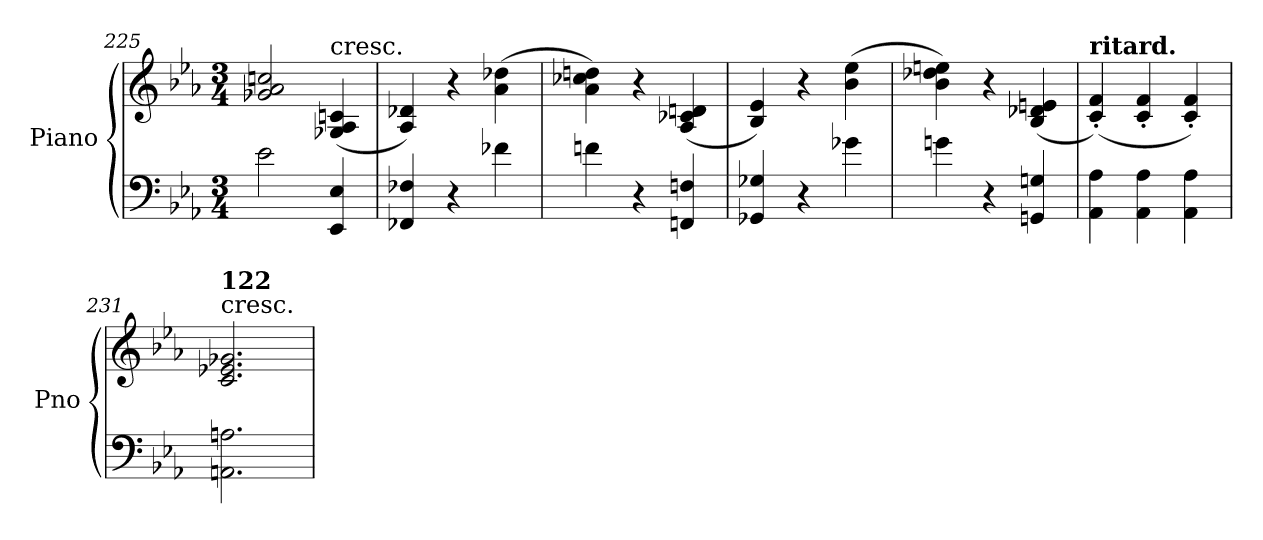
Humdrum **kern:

**kern	**kern
*part1	*part1
*staff2	*staff1
*I"Piano	*
*I'Pno	*
*clefF4	*clefG2
*k[b-e-a-]	*k[b-e-a-]
*E-:	*E-:
*M3/4	*M3/4
=225	=225
2e-\	2g-X/ 2a-/ 2ccn/
!	!LO:TX:a:t=cresc.
4EE-/ 4E-/	(<4G-X/ 4A-/ 4cn/
=226	=226
4FF-X/ 4F-X/	4A-/ 4d-X/)
4r	4r
4f-X\	(>4a-\ 4dd-X\
=227	=227
4fn\	4a-\ 4cc-X\ 4ddn\)
4r	4r
4FFn/ 4Fn/	(<4A-/ 4c-X/ 4dn/
=228	=228
4GG-X/ 4G-X/	4B-/ 4e-/)
4r	4r
4g-X\	(>4b-\ 4ee-\
!!LO:LB:g=z
=229	=229
4gn\	4b-\ 4dd-X\ 4een\)
4r	4r
4GGn/ 4Gn/	(<4B-/ 4d-X/ 4en/
=230	=230
!	!LO:TX:a:B:t=ritard.
4AA-\ 4A-\	(<4c/' 4f/')
4AA-\ 4A-\	4c/' 4f/'
4AA-\ 4A-\	4c/' 4f/')
=231	=231
!	!LO:TX:a:t=cresc.
!	!LO:TX:a:B:t=122
2.AAn\ 2.An\	2.c/ 2.e-X/ 2.g-X/
=	=
*-	*-
